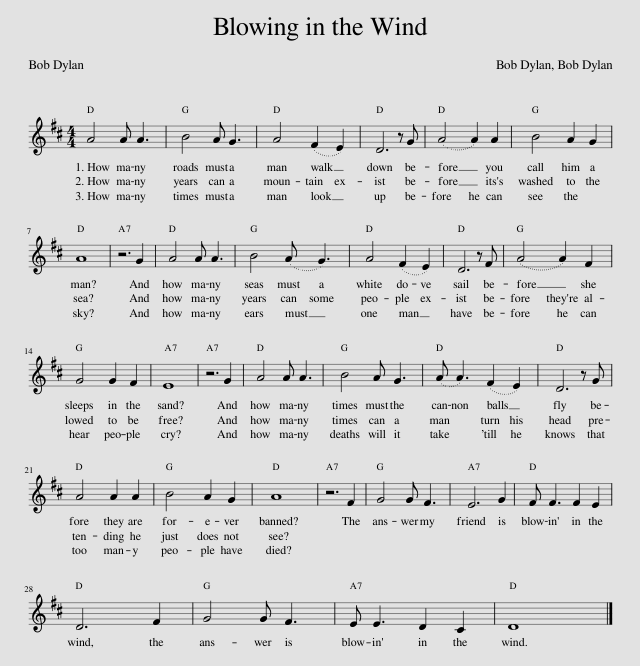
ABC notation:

X:1
L:1/8
M:4/4
I:linebreak $
K:D
V:1 treble
V:1
 A4 A A3 | B4 A G3 | A4 (F2 E2) | D6 z G | (A4 A2) A2 | %5
 B4 A2 G2 |$ A8 | z6 G2 | A4 A A3 | B4 (A G3) | %10
 A4 (F2 E2) | D6 z F | (A4 A2) F2 |$ G4 G2 F2 | E8 | %15
 z6 G2 | A4 A A3 | B4 A G3 | (A A3) (F2 E2) | D6 z G |$ %20
 A4 A2 A2 | B4 A2 G2 | A8 | z6 F2 | G4 G F3 | %25
 E6 G2 | F F3 F2 E2 |$ D6 F2 | G4 G F3 | E E3 D2 C2 | %30
 D8 |] %31
